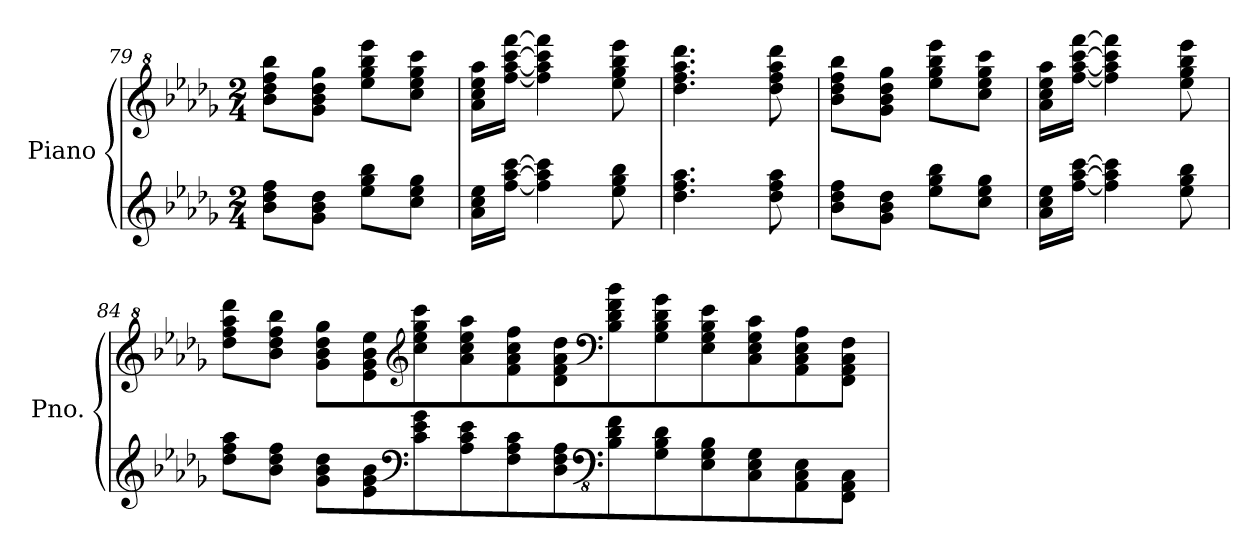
**kern	**kern
*part1	*part1
*staff2	*staff1
*I"Piano	*
*I'Pno.	*
*clefG2	*clefG^2
*k[b-e-a-d-g-]	*k[b-e-a-d-g-]
*M2/4	*M2/4
=79	=79
8b-\ 8dd-\ 8ff\L	8bb-\ 8ddd-\ 8fff\ 8bbb-\L
8g-\ 8b-\ 8dd-\J	8gg-\ 8bb-\ 8ddd-\ 8ggg-\J
8ee-\ 8gg-\ 8bb-\L	8eee-\ 8ggg-\ 8bbb-\ 8eeee-\L
8cc\ 8ee-\ 8gg-\J	8ccc\ 8eee-\ 8ggg-\ 8cccc\J
=80	=80
16a-\ 16cc\ 16ee-\LL	16aa-\ 16ccc\ 16eee-\ 16aaa-\LL
[16ff\ [16aa-\ [16ccc\JJ	[16fff\ [16aaa-\ [16cccc\ [16ffff\JJ
4ff\] 4aa-\] 4ccc\]	4fff\] 4aaa-\] 4cccc\] 4ffff\]
8ee-\ 8gg-\ 8bb-\	8eee-\ 8ggg-\ 8bbb-\ 8eeee-\
!!LO:LB:g=z
=81	=81
4.dd-\ 4.ff\ 4.aa-\	4.ddd-\ 4.fff\ 4.aaa-\ 4.dddd-\
8dd-\ 8ff\ 8aa-\	8ddd-\ 8fff\ 8aaa-\ 8dddd-\
=82	=82
8b-\ 8dd-\ 8ff\L	8bb-\ 8ddd-\ 8fff\ 8bbb-\L
8g-\ 8b-\ 8dd-\J	8gg-\ 8bb-\ 8ddd-\ 8ggg-\J
8ee-\ 8gg-\ 8bb-\L	8eee-\ 8ggg-\ 8bbb-\ 8eeee-\L
8cc\ 8ee-\ 8gg-\J	8ccc\ 8eee-\ 8ggg-\ 8cccc\J
=83	=83
16a-\ 16cc\ 16ee-\LL	16aa-\ 16ccc\ 16eee-\ 16aaa-\LL
[16ff\ [16aa-\ [16ccc\JJ	[16fff\ [16aaa-\ [16cccc\ [16ffff\JJ
4ff\] 4aa-\] 4ccc\]	4fff\] 4aaa-\] 4cccc\] 4ffff\]
8ee-\ 8gg-\ 8bb-\	8eee-\ 8ggg-\ 8bbb-\ 8eeee-\
=84	=84
8dd-\ 8ff\ 8aa-\L	8ddd-\ 8fff\ 8aaa-\ 8dddd-\L
8b-\ 8dd-\ 8ff\J	8bb-\ 8ddd-\ 8fff\ 8bbb-\J
8g-\ 8b-\ 8dd-\L	8gg-\ 8bb-\ 8ddd-\ 8ggg-\L
8e-\ 8g-\ 8b-\	8ee-\ 8gg-\ 8bb-\ 8eee-\
*clefF4	*clefG2
8c\ 8e-\ 8g-\	8cc\ 8ee-\ 8gg-\ 8ccc\
8A-\ 8c\ 8e-\	8a-\ 8cc\ 8ee-\ 8aa-\
8F\ 8A-\ 8c\	8f\ 8a-\ 8cc\ 8ff\
8D-\ 8F\ 8A-\	8d-\ 8f\ 8a-\ 8dd-\
*clefFv4	*clefF4
8BB-\ 8D-\ 8F\	8B-\ 8d-\ 8f\ 8b-\
8GG-\ 8BB-\ 8D-\	8G-\ 8B-\ 8d-\ 8g-\
8EE-\ 8GG-\ 8BB-\	8E-\ 8G-\ 8B-\ 8e-\
8CC\ 8EE-\ 8GG-\	8C\ 8E-\ 8G-\ 8c\
8AAA-\ 8CC\ 8EE-\	8AA-\ 8C\ 8E-\ 8A-\
8FFF\ 8AAA-\ 8CC\J	8FF\ 8AA-\ 8C\ 8F\J
=	=
*-	*-
